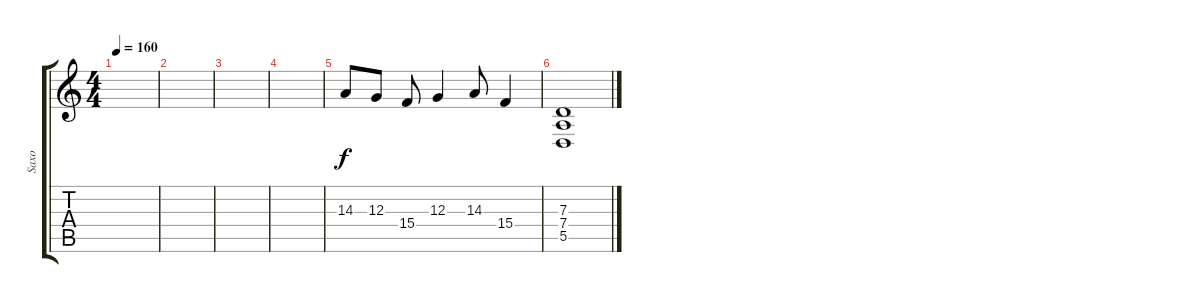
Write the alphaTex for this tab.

\track ("Saxo" "Saxo") {instrument altosax}
\staff {score tabs}
\tuning (E4 B3 G3 D3 A2 E2) {hide}
\ts (4 4)
\tempo 160
\clef g2
\ks c
|
|
|
|
14.3.8 12.3.8 15.4.8 12.3.4 14.3.8 15.4.4 |
(7.3 7.4 5.5).1
